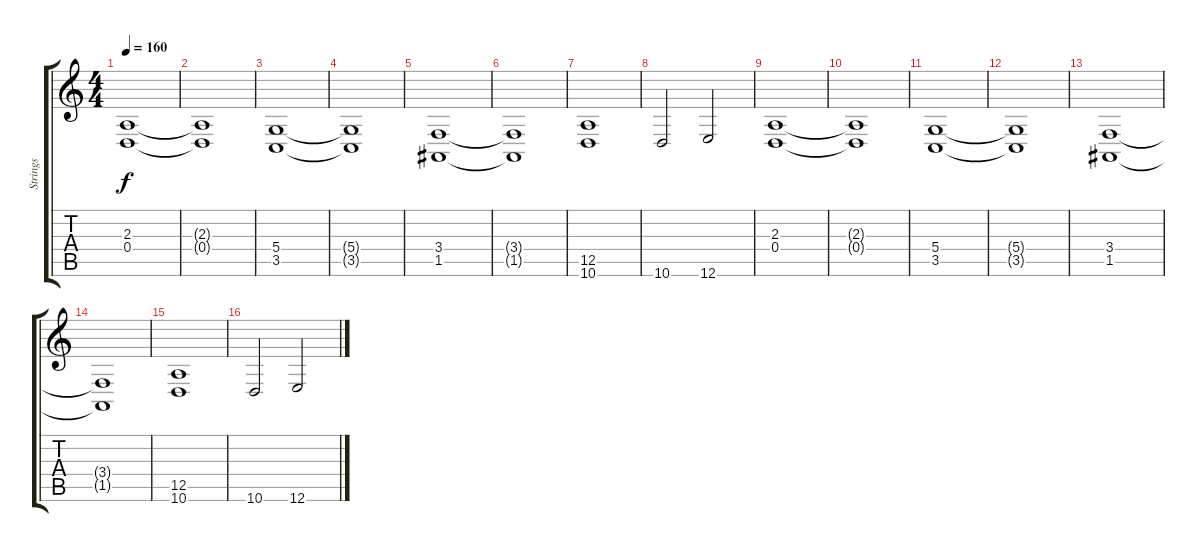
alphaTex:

\track ("Strings" "Strings") {instrument stringensemble1}
\staff {score tabs}
\tuning (E4 B3 G3 D3 A2 E2) {hide}
\ts (4 4)
\tempo 160
\clef g2
\ks c
(2.3 0.4).1{dy f} |
(2.3{t} 0.4{t}).1 |
(5.4 3.5).1 |
(5.4{t} 3.5{t}).1 |
(3.4 1.5).1 |
(3.4{t} 1.5{t}).1 |
(12.5 10.6).1 |
10.6.2 12.6.2 |
(2.3 0.4).1 |
(2.3{t} 0.4{t}).1 |
(5.4 3.5).1 |
(5.4{t} 3.5{t}).1 |
(3.4 1.5).1 |
(3.4{t} 1.5{t}).1 |
(12.5 10.6).1 |
10.6.2 12.6.2
